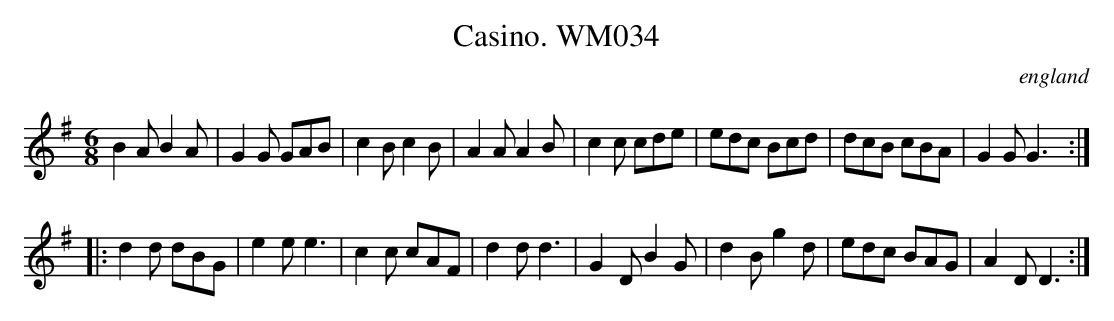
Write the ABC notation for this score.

X:1
T:Casino. WM034
O:england
M:6/8
L:1/8
K:G
B2AB2A|G2G GAB|c2Bc2B|A2A A2B|c2c cde|edc Bcd|dcB cBA|G2GG3:|
|:d2d dBG|e2ee3|c2c cAF|d2dd3|G2DB2G|d2Bg2d|edc BAG|A2DD3:|]
